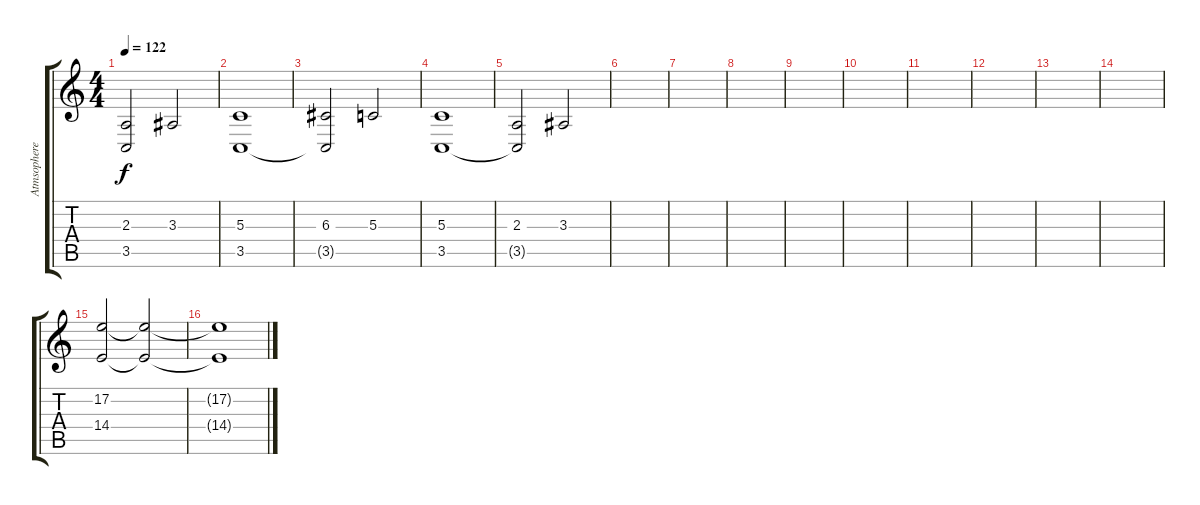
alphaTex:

\track ("Atmsophere" "Atmsophere") {instrument stringensemble2}
\staff {score tabs}
\tuning (E4 B3 G3 D3 A2 E2) {hide}
\ts (4 4)
\tempo 122
\clef g2
\ks c
(2.3 3.5{t}).2{dy f} 3.3.2 |
(5.3 3.5).1 |
(6.3 3.5{t}).2 5.3.2 |
(5.3 3.5).1 |
(2.3 3.5{t}).2 3.3.2 |
|
|
|
|
|
|
|
|
|
(17.2 14.4).2 (17.2{t} 14.4{t}).2 |
(17.2{t} 14.4{t}).1
